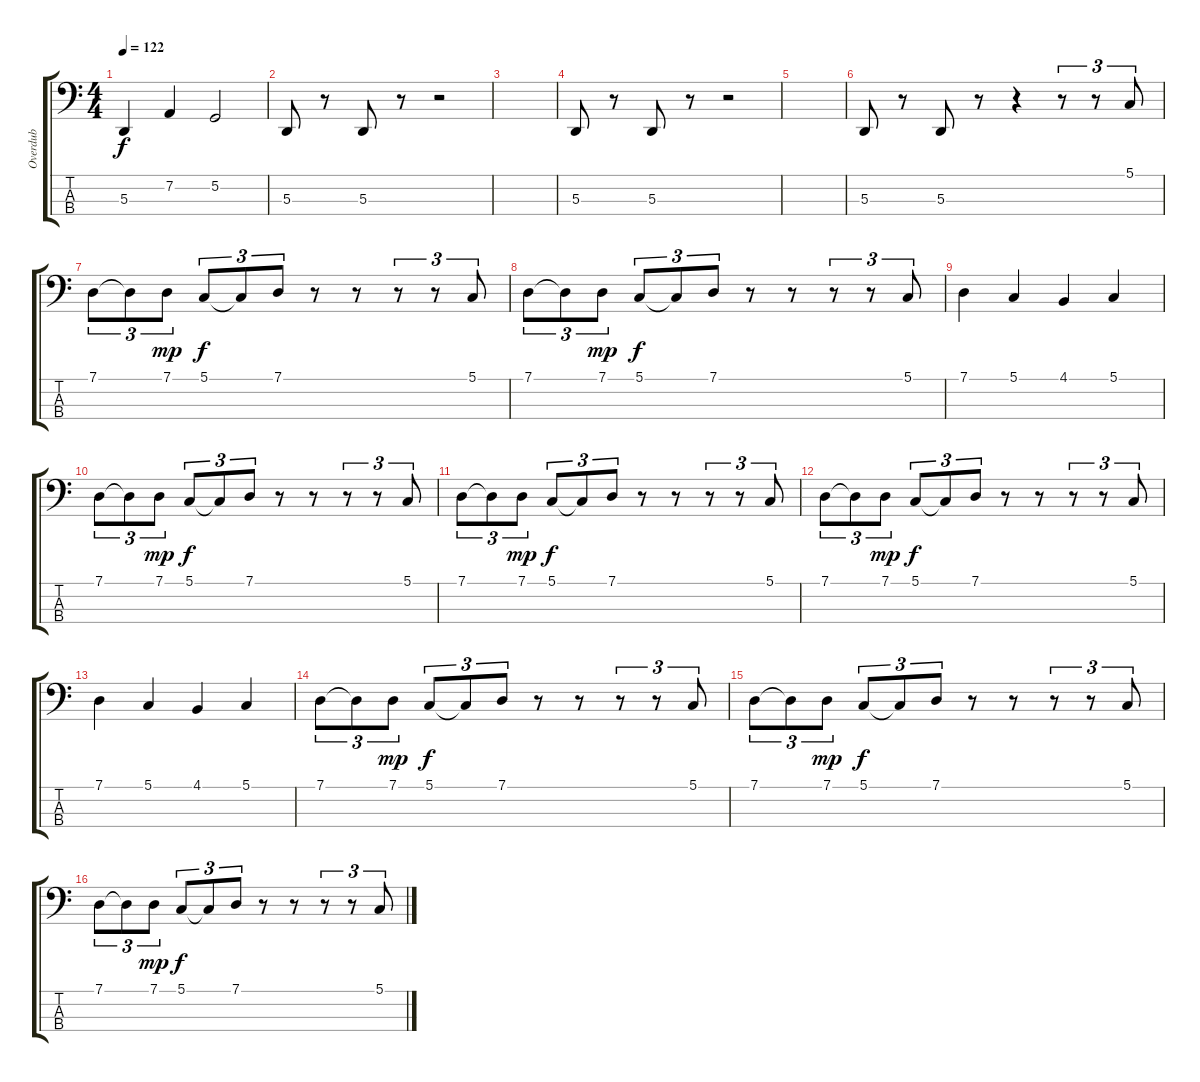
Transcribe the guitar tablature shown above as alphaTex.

\track ("Overdub" "Overdub") {instrument fretlessbass}
\staff {score tabs}
\tuning (G1 D1 A0 E0) {hide}
\ts (4 4)
\tempo 122
\clef f4
\ks c
5.3{t}.4{dy f} 7.2.4 5.2.2 |
5.3.8 r.8 5.3.8 r.8 r.2 |
|
5.3.8 r.8 5.3.8 r.8 r.2 |
|
5.3.8 r.8 5.3.8 r.8 r.4 r.8{tu (3 2)} r.8{tu (3 2)} 5.1.8{tu (3 2)} |
7.1.8{tu (3 2)} 7.1{t}.8{tu (3 2)} 7.1.8{tu (3 2) dy mp} 5.1.8{tu (3 2) dy f} 5.1{t}.8{tu (3 2)} 7.1.8{tu (3 2)} r.8 r.8 r.8{tu (3 2)} r.8{tu (3 2)} 5.1.8{tu (3 2)} |
7.1.8{tu (3 2)} 7.1{t}.8{tu (3 2)} 7.1.8{tu (3 2) dy mp} 5.1.8{tu (3 2) dy f} 5.1{t}.8{tu (3 2)} 7.1.8{tu (3 2)} r.8 r.8 r.8{tu (3 2)} r.8{tu (3 2)} 5.1.8{tu (3 2)} |
7.1.4 5.1.4 4.1.4 5.1.4 |
7.1.8{tu (3 2)} 7.1{t}.8{tu (3 2)} 7.1.8{tu (3 2) dy mp} 5.1.8{tu (3 2) dy f} 5.1{t}.8{tu (3 2)} 7.1.8{tu (3 2)} r.8 r.8 r.8{tu (3 2)} r.8{tu (3 2)} 5.1.8{tu (3 2)} |
7.1.8{tu (3 2)} 7.1{t}.8{tu (3 2)} 7.1.8{tu (3 2) dy mp} 5.1.8{tu (3 2) dy f} 5.1{t}.8{tu (3 2)} 7.1.8{tu (3 2)} r.8 r.8 r.8{tu (3 2)} r.8{tu (3 2)} 5.1.8{tu (3 2)} |
7.1.8{tu (3 2)} 7.1{t}.8{tu (3 2)} 7.1.8{tu (3 2) dy mp} 5.1.8{tu (3 2) dy f} 5.1{t}.8{tu (3 2)} 7.1.8{tu (3 2)} r.8 r.8 r.8{tu (3 2)} r.8{tu (3 2)} 5.1.8{tu (3 2)} |
7.1.4 5.1.4 4.1.4 5.1.4 |
7.1.8{tu (3 2)} 7.1{t}.8{tu (3 2)} 7.1.8{tu (3 2) dy mp} 5.1.8{tu (3 2) dy f} 5.1{t}.8{tu (3 2)} 7.1.8{tu (3 2)} r.8 r.8 r.8{tu (3 2)} r.8{tu (3 2)} 5.1.8{tu (3 2)} |
7.1.8{tu (3 2)} 7.1{t}.8{tu (3 2)} 7.1.8{tu (3 2) dy mp} 5.1.8{tu (3 2) dy f} 5.1{t}.8{tu (3 2)} 7.1.8{tu (3 2)} r.8 r.8 r.8{tu (3 2)} r.8{tu (3 2)} 5.1.8{tu (3 2)} |
7.1.8{tu (3 2)} 7.1{t}.8{tu (3 2)} 7.1.8{tu (3 2) dy mp} 5.1.8{tu (3 2) dy f} 5.1{t}.8{tu (3 2)} 7.1.8{tu (3 2)} r.8 r.8 r.8{tu (3 2)} r.8{tu (3 2)} 5.1.8{tu (3 2)}
